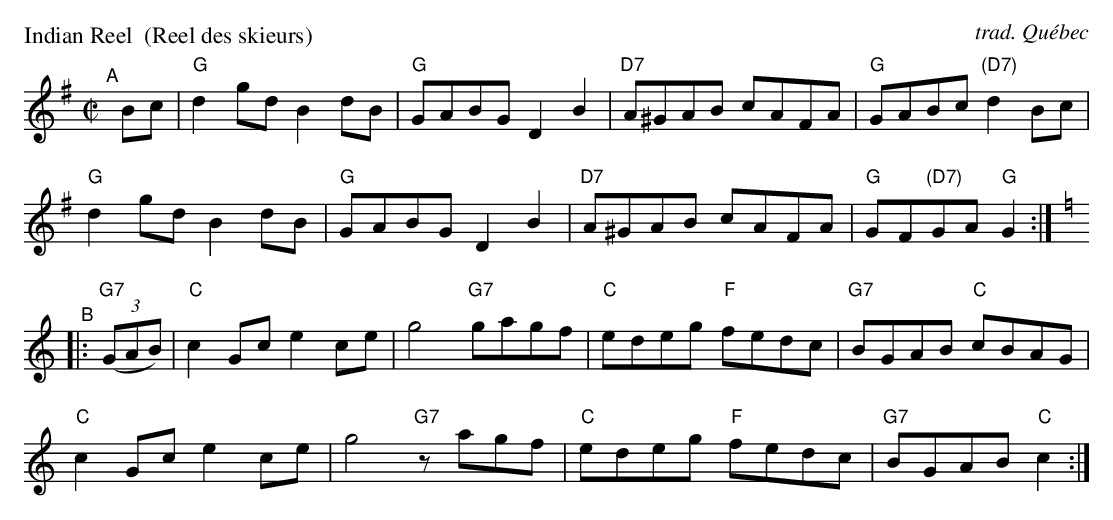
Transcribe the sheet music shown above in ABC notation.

X:1
P: Indian Reel  (Reel des skieurs)
O: trad. Qu\'ebec
M: C|
L: 1/8
K: G
"^A"[|] Bc |\
"G"d2gd B2dB | "G"GABG D2B2 | "D7"A^GAB cAFA | "G"GABc "(D7)"d2Bc |
"G"d2gd B2dB | "G"GABG D2B2 | "D7"A^GAB cAFA | "G"GF"(D7)"GA "G"G2 :|\
[K:=f][K:C]
"^B"|: "G7"((3GAB) |\
"C"c2Gc e2ce | g4 "G7"gagf | "C"edeg "F"fedc | "G7"BGAB "C"cBAG |
"C"c2Gc e2ce | g4 "G7"zagf | "C"edeg "F"fedc | "G7"BGAB "C"c2 :|
